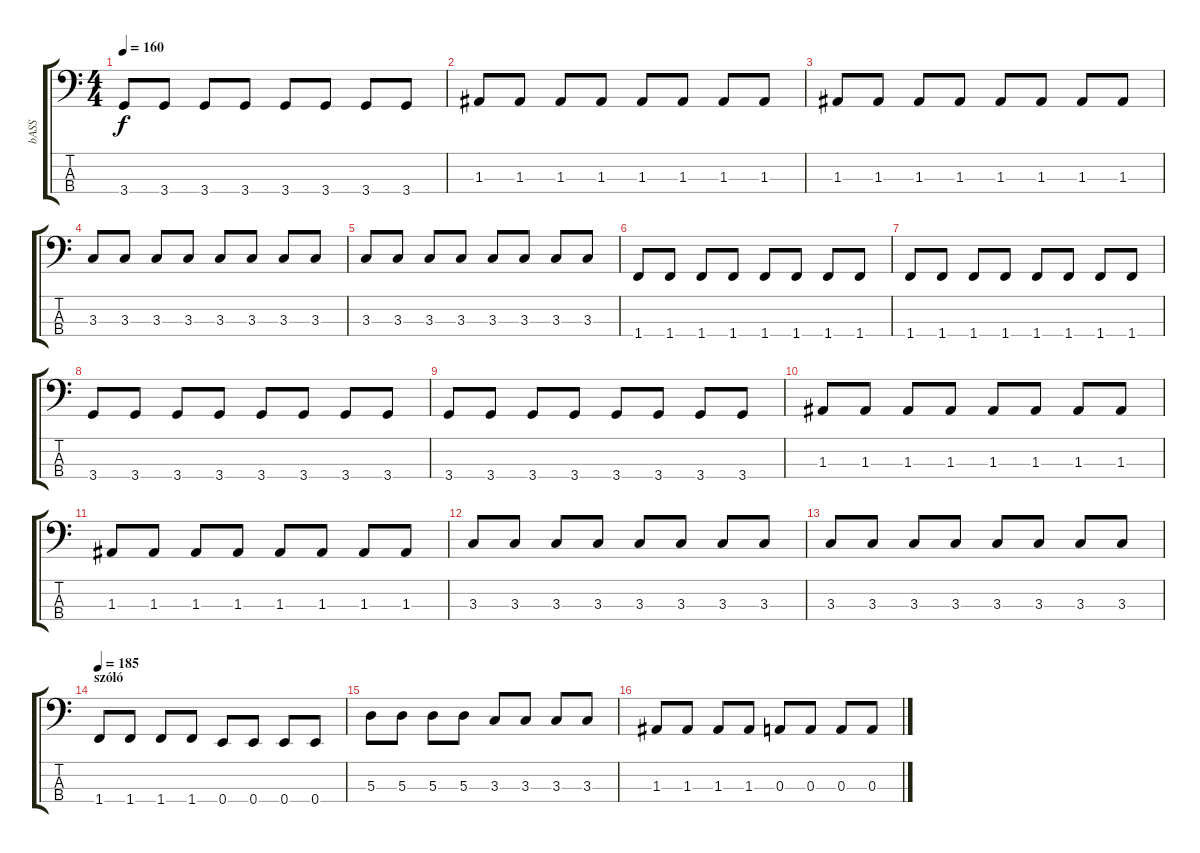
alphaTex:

\track ("bASS" "bASS") {instrument electricbasspick}
\staff {score tabs}
\tuning (G2 D2 A1 E1) {hide}
\ts (4 4)
\tempo 160
\clef f4
\ks c
3.4.8{dy f} 3.4.8 3.4.8 3.4.8 3.4.8 3.4.8 3.4.8 3.4.8 |
1.3.8 1.3.8 1.3.8 1.3.8 1.3.8 1.3.8 1.3.8 1.3.8 |
1.3.8 1.3.8 1.3.8 1.3.8 1.3.8 1.3.8 1.3.8 1.3.8 |
3.3.8 3.3.8 3.3.8 3.3.8 3.3.8 3.3.8 3.3.8 3.3.8 |
3.3.8 3.3.8 3.3.8 3.3.8 3.3.8 3.3.8 3.3.8 3.3.8 |
1.4.8 1.4.8 1.4.8 1.4.8 1.4.8 1.4.8 1.4.8 1.4.8 |
1.4.8 1.4.8 1.4.8 1.4.8 1.4.8 1.4.8 1.4.8 1.4.8 |
3.4.8 3.4.8 3.4.8 3.4.8 3.4.8 3.4.8 3.4.8 3.4.8 |
3.4.8 3.4.8 3.4.8 3.4.8 3.4.8 3.4.8 3.4.8 3.4.8 |
1.3.8 1.3.8 1.3.8 1.3.8 1.3.8 1.3.8 1.3.8 1.3.8 |
1.3.8 1.3.8 1.3.8 1.3.8 1.3.8 1.3.8 1.3.8 1.3.8 |
3.3.8 3.3.8 3.3.8 3.3.8 3.3.8 3.3.8 3.3.8 3.3.8 |
3.3.8 3.3.8 3.3.8 3.3.8 3.3.8 3.3.8 3.3.8 3.3.8 |
\section ("" "szóló")
\tempo 185
1.4.8 1.4.8 1.4.8 1.4.8 0.4.8 0.4.8 0.4.8 0.4.8 |
5.3.8 5.3.8 5.3.8 5.3.8 3.3.8 3.3.8 3.3.8 3.3.8 |
1.3.8 1.3.8 1.3.8 1.3.8 0.3.8 0.3.8 0.3.8 0.3.8
